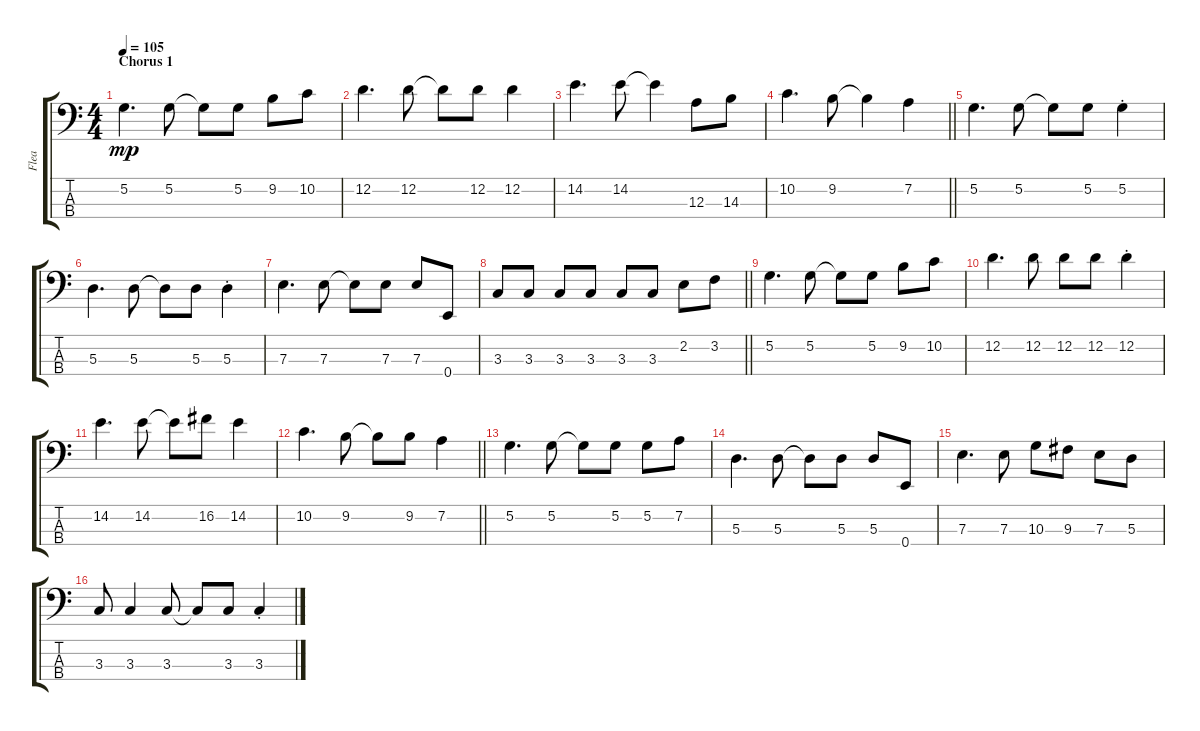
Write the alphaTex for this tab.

\track ("Flea" "Flea") {instrument electricbassfinger}
\staff {score tabs}
\tuning (G2 D2 A1 E1) {hide}
\ts (4 4)
\section ("" "Chorus 1")
\tempo 105
\clef f4
\ks c
5.2.4{d dy mp} 5.2.8 5.2{t}.8 5.2.8 9.2.8 10.2.8 |
12.2.4{d} 12.2.8 12.2{t}.8 12.2.8 12.2.4 |
14.2.4{d} 14.2.8 14.2{t}.4 12.3.8 14.3.8 |
\barLineRight lightlight
10.2.4{d} 9.2.8 9.2{t}.4 7.2.4 |
5.2.4{d} 5.2.8 5.2{t}.8 5.2.8 5.2{st}.4 |
5.3.4{d} 5.3.8 5.3{t}.8 5.3.8 5.3{st}.4 |
7.3.4{d} 7.3.8 7.3{t}.8 7.3.8 7.3.8 0.4.8 |
\barLineRight lightlight
3.3.8 3.3.8 3.3.8 3.3.8 3.3.8 3.3.8 2.2.8 3.2.8 |
5.2.4{d} 5.2.8 5.2{t}.8 5.2.8 9.2.8 10.2.8 |
12.2.4{d} 12.2.8 12.2.8 12.2.8 12.2{st}.4 |
14.2.4{d} 14.2.8 14.2{t}.8 16.2.8 14.2.4 |
\barLineRight lightlight
10.2.4{d} 9.2.8 9.2{t}.8 9.2.8 7.2.4 |
5.2.4{d} 5.2.8 5.2{t}.8 5.2.8 5.2.8 7.2.8 |
5.3.4{d} 5.3.8 5.3{t}.8 5.3.8 5.3.8 0.4.8 |
7.3.4{d} 7.3.8 10.3.8 9.3.8 7.3.8 5.3.8 |
3.3.8 3.3.4 3.3.8 3.3{t}.8 3.3.8 3.3{st}.4
